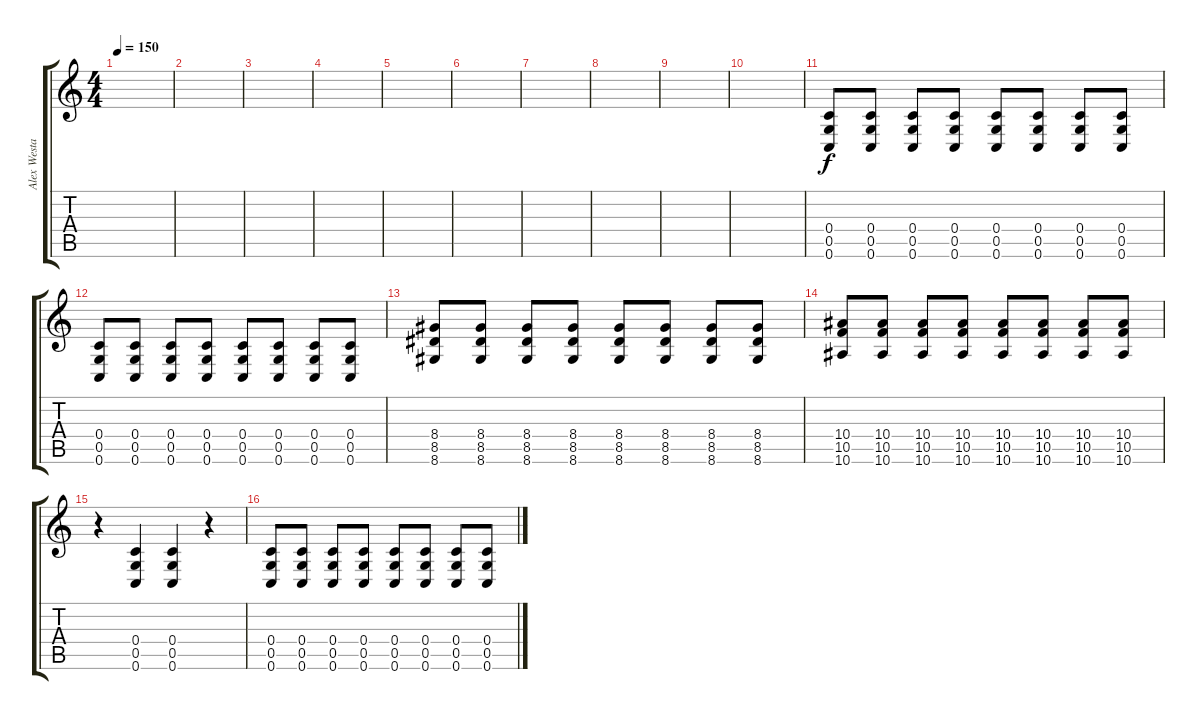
\track ("Alex Westaway" "Alex Westa") {instrument overdrivenguitar}
\staff {score tabs}
\tuning (D4 A3 F3 C3 G2 C2) {hide}
\ts (4 4)
\tempo 150
\clef g2
\ks c
|
|
|
|
|
|
|
|
|
|
(0.4 0.5 0.6).8 (0.4 0.5 0.6).8 (0.4 0.5 0.6).8 (0.4 0.5 0.6).8 (0.4 0.5 0.6).8 (0.4 0.5 0.6).8 (0.4 0.5 0.6).8 (0.4 0.5 0.6).8 |
(0.4 0.5 0.6).8 (0.4 0.5 0.6).8 (0.4 0.5 0.6).8 (0.4 0.5 0.6).8 (0.4 0.5 0.6).8 (0.4 0.5 0.6).8 (0.4 0.5 0.6).8 (0.4 0.5 0.6).8 |
(8.4 8.5 8.6).8 (8.4 8.5 8.6).8 (8.4 8.5 8.6).8 (8.4 8.5 8.6).8 (8.4 8.5 8.6).8 (8.4 8.5 8.6).8 (8.4 8.5 8.6).8 (8.4 8.5 8.6).8 |
(10.4 10.5 10.6).8 (10.4 10.5 10.6).8 (10.4 10.5 10.6).8 (10.4 10.5 10.6).8 (10.4 10.5 10.6).8 (10.4 10.5 10.6).8 (10.4 10.5 10.6).8 (10.4 10.5 10.6).8 |
r.4 (0.4 0.5 0.6).4 (0.4 0.5 0.6).4 r.4 |
(0.4 0.5 0.6).8 (0.4 0.5 0.6).8 (0.4 0.5 0.6).8 (0.4 0.5 0.6).8 (0.4 0.5 0.6).8 (0.4 0.5 0.6).8 (0.4 0.5 0.6).8 (0.4 0.5 0.6).8
